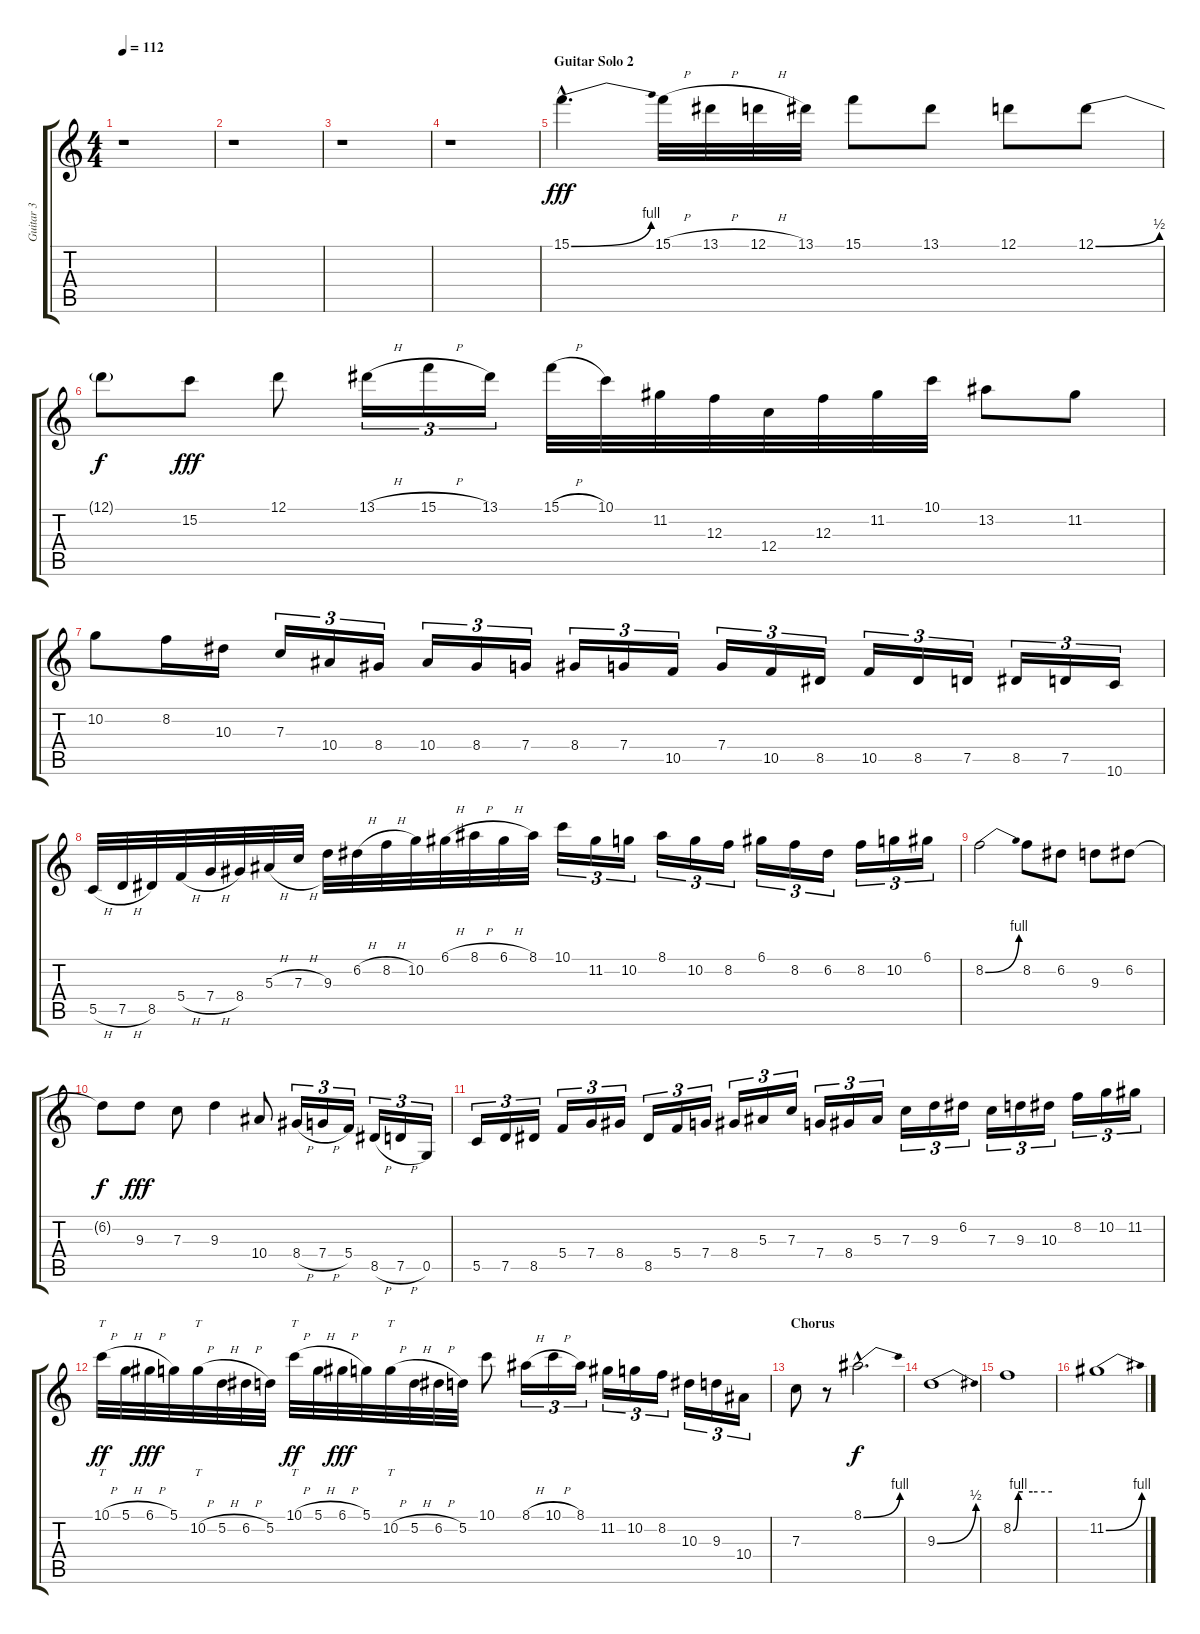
\track ("Guitar 3" "Guitar 3") {instrument distortionguitar}
\staff {score tabs}
\tuning (D4 A3 F3 C3 G2 D2) {hide}
\ts (4 4)
\tempo 112
\clef g2
\ks c
r.1{dy f} |
r.1 |
r.1 |
r.1 |
\section ("" "Guitar Solo 2")
15.1{be (bend 0 0 60 4) hac}.4{d dy fff volume 16} 15.1{h}.32 13.1{h}.32 12.1{h}.32 13.1.32 15.1.8 13.1.8 12.1.8 12.1{be (bend 0 0 60 2)}.8 |
12.1{t}.8{dy f} 15.2.8{dy fff} 12.1.8 13.1{h}.16{tu (3 2)} 15.1{h}.16{tu (3 2)} 13.1.16{tu (3 2)} 15.1{h}.32 10.1.32 11.2.32 12.3.32 12.4.32 12.3.32 11.2.32 10.1.32 13.2.8 11.2.8 |
10.2.8 8.2.16 10.3.16 7.3.16{tu (3 2)} 10.4.16{tu (3 2)} 8.4.16{tu (3 2)} 10.4.16{tu (3 2)} 8.4.16{tu (3 2)} 7.4.16{tu (3 2)} 8.4.16{tu (3 2)} 7.4.16{tu (3 2)} 10.5.16{tu (3 2)} 7.4.16{tu (3 2)} 10.5.16{tu (3 2)} 8.5.16{tu (3 2)} 10.5.16{tu (3 2)} 8.5.16{tu (3 2)} 7.5.16{tu (3 2)} 8.5.16{tu (3 2)} 7.5.16{tu (3 2)} 10.6.16{tu (3 2)} |
5.5{h}.32 7.5{h}.32 8.5.32 5.4{h}.32 7.4{h}.32 8.4.32 5.3{h}.32 7.3{h}.32 9.3.32 6.2{h}.32 8.2{h}.32 10.2.32 6.1{h}.32 8.1{h}.32 6.1{h}.32 8.1.32 10.1.16{tu (3 2)} 11.2.16{tu (3 2)} 10.2.16{tu (3 2)} 8.1.16{tu (3 2)} 10.2.16{tu (3 2)} 8.2.16{tu (3 2)} 6.1.16{tu (3 2)} 8.2.16{tu (3 2)} 6.2.16{tu (3 2)} 8.2.16{tu (3 2)} 10.2.16{tu (3 2)} 6.1.16{tu (3 2)} |
8.2{be (bend 0 0 60 4)}.2 8.2.8 6.2.8 9.3.8 6.2.8 |
6.2{t}.8{dy f} 9.3.8{dy fff} 7.3.8 9.3.4 10.4.8 8.4{h}.16{tu (3 2)} 7.4{h}.16{tu (3 2)} 5.4.16{tu (3 2)} 8.5{h}.16{tu (3 2)} 7.5{h}.16{tu (3 2)} 0.5.16{tu (3 2)} |
5.5.16{tu (3 2)} 7.5.16{tu (3 2)} 8.5.16{tu (3 2)} 5.4.16{tu (3 2)} 7.4.16{tu (3 2)} 8.4.16{tu (3 2)} 8.5.16{tu (3 2)} 5.4.16{tu (3 2)} 7.4.16{tu (3 2)} 8.4.16{tu (3 2)} 5.3.16{tu (3 2)} 7.3.16{tu (3 2)} 7.4.16{tu (3 2)} 8.4.16{tu (3 2)} 5.3.16{tu (3 2)} 7.3.16{tu (3 2)} 9.3.16{tu (3 2)} 6.2.16{tu (3 2)} 7.3.16{tu (3 2)} 9.3.16{tu (3 2)} 10.3.16{tu (3 2)} 8.2.16{tu (3 2)} 10.2.16{tu (3 2)} 11.2.16{tu (3 2)} |
10.1{h}.32{tt dy ff} 5.1{h}.32 6.1{h}.32{dy fff} 5.1.32 10.2{h}.32{tt} 5.2{h}.32 6.2{h}.32 5.2.32 10.1{h}.32{tt dy ff} 5.1{h}.32 6.1{h}.32{dy fff} 5.1.32 10.2{h}.32{tt} 5.2{h}.32 6.2{h}.32 5.2.32 10.1.8 8.1{h}.16{tu (3 2)} 10.1{h}.16{tu (3 2)} 8.1.16{tu (3 2)} 11.2.16{tu (3 2)} 10.2.16{tu (3 2)} 8.2.16{tu (3 2)} 10.3.16{tu (3 2)} 9.3.16{tu (3 2)} 10.4.16{tu (3 2)} |
\section ("" "Chorus")
7.3.8 r.8 8.1{be (bend 0 0 60 4) hac}.2{d dy f volume 14} |
9.3{be (bend 0 0 60 2)}.1 |
8.2{be (custom 0 0 8 4 15 4 30 4 60 4)}.1 |
11.2{be (bend 0 0 60 4)}.1
